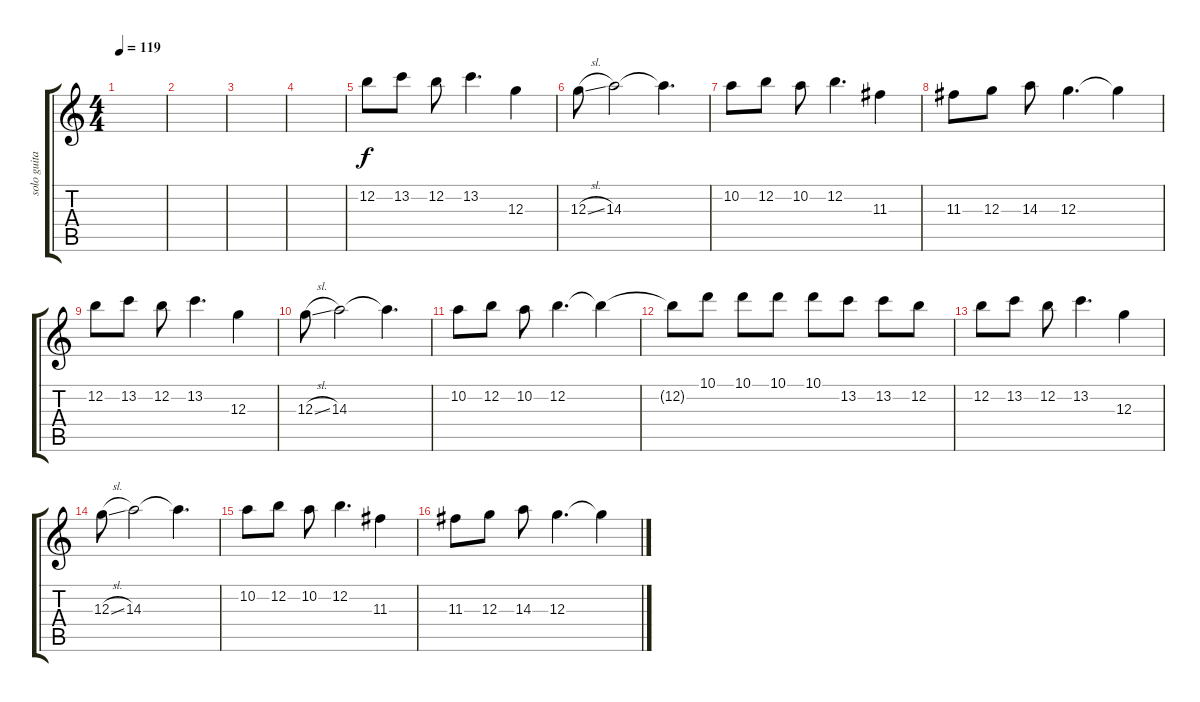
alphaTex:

\track ("solo guitar" "solo guita") {instrument distortionguitar}
\staff {score tabs}
\tuning (E4 B3 G3 D3 A2 E2) {hide}
\ts (4 4)
\tempo 119
\clef g2
\ks c
|
|
|
|
12.2.8 13.2.8 12.2.8 13.2.4{d} 12.3.4 |
12.3{sl}.8 14.3.2 14.3{t}.4{d} |
10.2.8 12.2.8 10.2.8 12.2.4{d} 11.3.4 |
11.3.8 12.3.8 14.3.8 12.3.4{d} 12.3{t}.4 |
12.2.8 13.2.8 12.2.8 13.2.4{d} 12.3.4 |
12.3{sl}.8 14.3.2 14.3{t}.4{d} |
10.2.8 12.2.8 10.2.8 12.2.4{d} 12.2{t}.4 |
12.2{t}.8 10.1.8 10.1.8 10.1.8 10.1.8 13.2.8 13.2.8 12.2.8 |
12.2.8 13.2.8 12.2.8 13.2.4{d} 12.3.4 |
12.3{sl}.8 14.3.2 14.3{t}.4{d} |
10.2.8 12.2.8 10.2.8 12.2.4{d} 11.3.4 |
11.3.8 12.3.8 14.3.8 12.3.4{d} 12.3{t}.4
